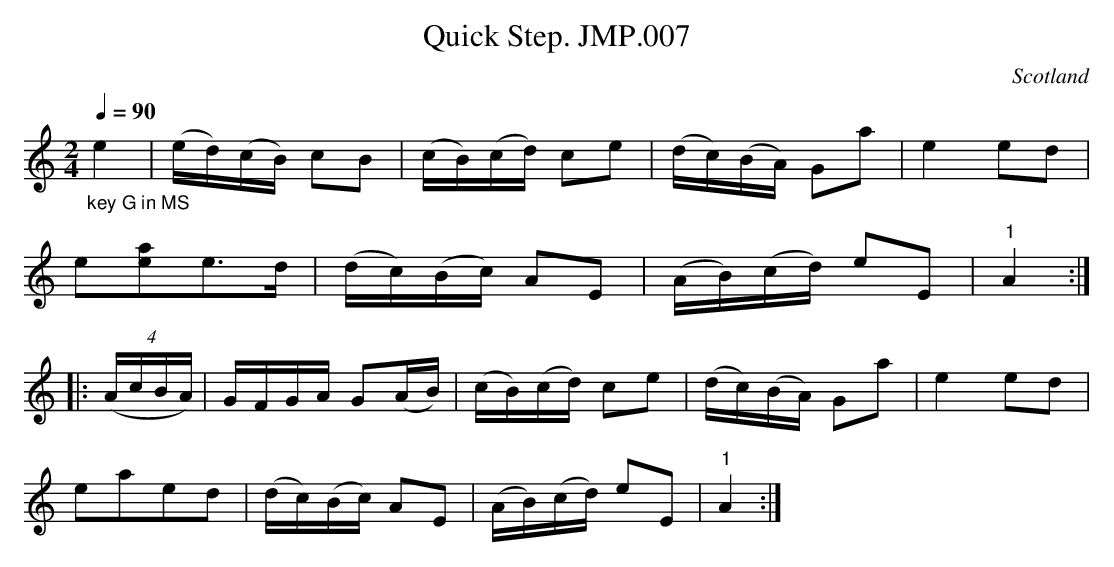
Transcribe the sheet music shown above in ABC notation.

X:1
T:Quick Step. JMP.007
M:2/4
L:1/16
Q:1/4=90
O:Scotland
K:A minor
"_key G in MS"e4 | (ed)(cB) c2B2 | (cB)(cd) c2e2 | (dc)(BA) G2a2 |\
e4 e2d2 |!
e2[e2a2]e3d | (dc)(Bc) A2E2 | (AB)(cd) e2E2 | "1"A4 :|!
|:(4(AcBA)| GFGA G2(AB) |  (cB)(cd) c2e2 | (dc)(BA) G2a2 |\
e4 e2d2 |!
e2a2e2d2 | (dc)(Bc) A2E2 | (AB)(cd) e2E2 | "1"A4 :|
